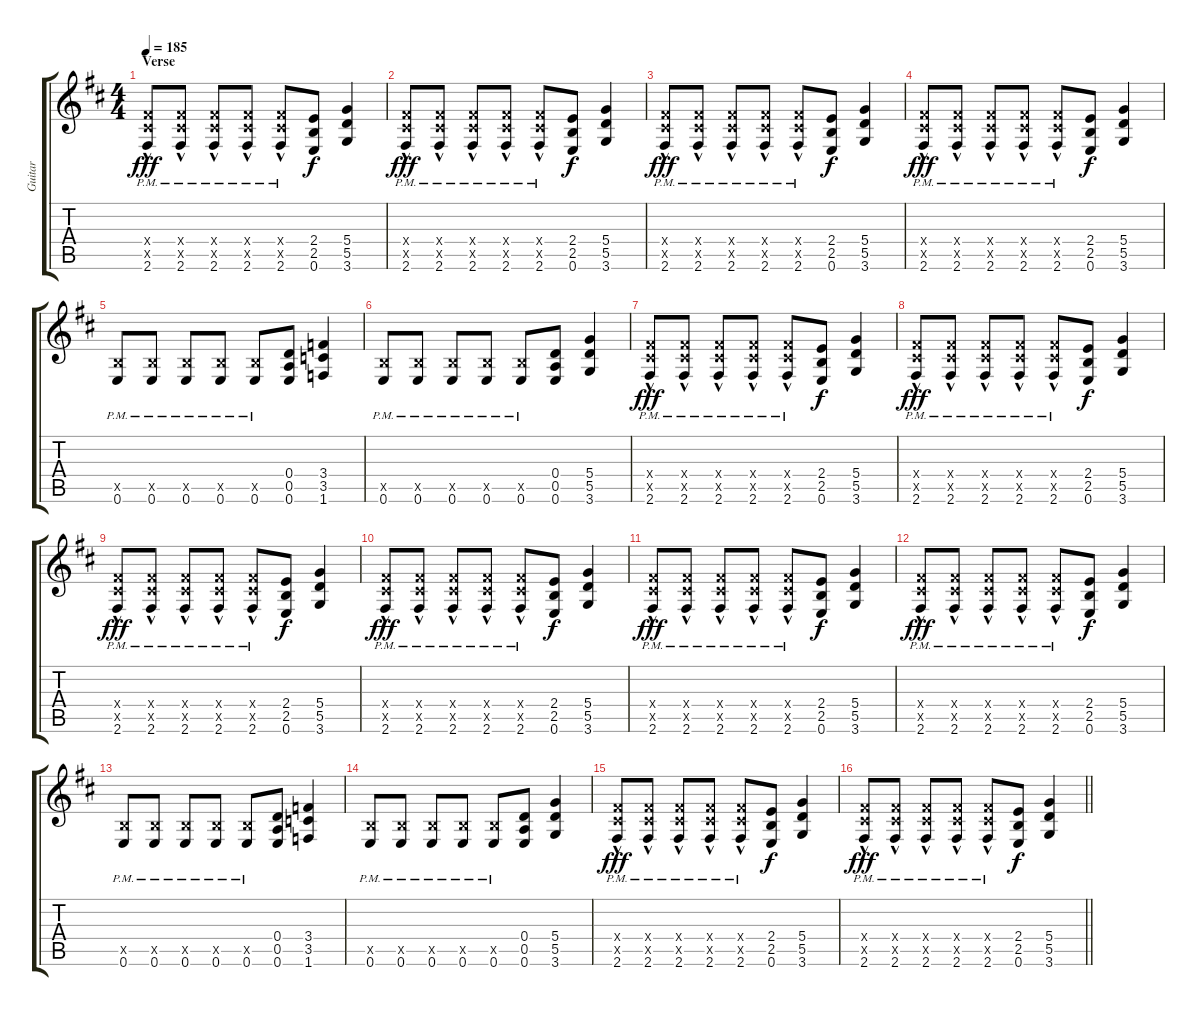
\track ("Guitar" "Guitar") {instrument overdrivenguitar}
\staff {score tabs}
\tuning (E4 B3 G3 D3 A2 E2) {hide}
\ts (4 4)
\section ("" "Verse")
\tempo 185
\clef g2
\ks d
(4.4{hac x} 4.5{x} 2.6{pm}).8{dy fff} (4.4{hac x} 4.5{x} 2.6{pm}).8 (4.4{hac x} 4.5{x} 2.6{pm}).8 (4.4{hac x} 4.5{x} 2.6{pm}).8 (4.4{hac x} 4.5{x} 2.6{pm}).8 (2.4 2.5 0.6).8{dy f} (5.4 5.5 3.6).4 |
(4.4{hac x} 4.5{x} 2.6{pm}).8{dy fff} (4.4{hac x} 4.5{x} 2.6{pm}).8 (4.4{hac x} 4.5{x} 2.6{pm}).8 (4.4{hac x} 4.5{x} 2.6{pm}).8 (4.4{hac x} 4.5{x} 2.6{pm}).8 (2.4 2.5 0.6).8{dy f} (5.4 5.5 3.6).4 |
(4.4{hac x} 4.5{x} 2.6{pm}).8{dy fff} (4.4{hac x} 4.5{x} 2.6{pm}).8 (4.4{hac x} 4.5{x} 2.6{pm}).8 (4.4{hac x} 4.5{x} 2.6{pm}).8 (4.4{hac x} 4.5{x} 2.6{pm}).8 (2.4 2.5 0.6).8{dy f} (5.4 5.5 3.6).4 |
(4.4{hac x} 4.5{x} 2.6{pm}).8{dy fff} (4.4{hac x} 4.5{x} 2.6{pm}).8 (4.4{hac x} 4.5{x} 2.6{pm}).8 (4.4{hac x} 4.5{x} 2.6{pm}).8 (4.4{hac x} 4.5{x} 2.6{pm}).8 (2.4 2.5 0.6).8{dy f} (5.4 5.5 3.6).4 |
(2.5{x} 0.6{pm}).8 (2.5{x} 0.6{pm}).8 (2.5{x} 0.6{pm}).8 (2.5{x} 0.6{pm}).8 (2.5{x} 0.6{pm}).8 (0.4 0.5 0.6).8 (3.4 3.5 1.6).4 |
(2.5{x} 0.6{pm}).8 (2.5{x} 0.6{pm}).8 (2.5{x} 0.6{pm}).8 (2.5{x} 0.6{pm}).8 (2.5{x} 0.6{pm}).8 (0.4 0.5 0.6).8 (5.4 5.5 3.6).4 |
(4.4{hac x} 4.5{x} 2.6{pm}).8{dy fff} (4.4{hac x} 4.5{x} 2.6{pm}).8 (4.4{hac x} 4.5{x} 2.6{pm}).8 (4.4{hac x} 4.5{x} 2.6{pm}).8 (4.4{hac x} 4.5{x} 2.6{pm}).8 (2.4 2.5 0.6).8{dy f} (5.4 5.5 3.6).4 |
(4.4{hac x} 4.5{x} 2.6{pm}).8{dy fff} (4.4{hac x} 4.5{x} 2.6{pm}).8 (4.4{hac x} 4.5{x} 2.6{pm}).8 (4.4{hac x} 4.5{x} 2.6{pm}).8 (4.4{hac x} 4.5{x} 2.6{pm}).8 (2.4 2.5 0.6).8{dy f} (5.4 5.5 3.6).4 |
(4.4{hac x} 4.5{x} 2.6{pm}).8{dy fff} (4.4{hac x} 4.5{x} 2.6{pm}).8 (4.4{hac x} 4.5{x} 2.6{pm}).8 (4.4{hac x} 4.5{x} 2.6{pm}).8 (4.4{hac x} 4.5{x} 2.6{pm}).8 (2.4 2.5 0.6).8{dy f} (5.4 5.5 3.6).4 |
(4.4{hac x} 4.5{x} 2.6{pm}).8{dy fff} (4.4{hac x} 4.5{x} 2.6{pm}).8 (4.4{hac x} 4.5{x} 2.6{pm}).8 (4.4{hac x} 4.5{x} 2.6{pm}).8 (4.4{hac x} 4.5{x} 2.6{pm}).8 (2.4 2.5 0.6).8{dy f} (5.4 5.5 3.6).4 |
(4.4{hac x} 4.5{x} 2.6{pm}).8{dy fff} (4.4{hac x} 4.5{x} 2.6{pm}).8 (4.4{hac x} 4.5{x} 2.6{pm}).8 (4.4{hac x} 4.5{x} 2.6{pm}).8 (4.4{hac x} 4.5{x} 2.6{pm}).8 (2.4 2.5 0.6).8{dy f} (5.4 5.5 3.6).4 |
(4.4{hac x} 4.5{x} 2.6{pm}).8{dy fff} (4.4{hac x} 4.5{x} 2.6{pm}).8 (4.4{hac x} 4.5{x} 2.6{pm}).8 (4.4{hac x} 4.5{x} 2.6{pm}).8 (4.4{hac x} 4.5{x} 2.6{pm}).8 (2.4 2.5 0.6).8{dy f} (5.4 5.5 3.6).4 |
(2.5{x} 0.6{pm}).8 (2.5{x} 0.6{pm}).8 (2.5{x} 0.6{pm}).8 (2.5{x} 0.6{pm}).8 (2.5{x} 0.6{pm}).8 (0.4 0.5 0.6).8 (3.4 3.5 1.6).4 |
(2.5{x} 0.6{pm}).8 (2.5{x} 0.6{pm}).8 (2.5{x} 0.6{pm}).8 (2.5{x} 0.6{pm}).8 (2.5{x} 0.6{pm}).8 (0.4 0.5 0.6).8 (5.4 5.5 3.6).4 |
(4.4{hac x} 4.5{x} 2.6{pm}).8{dy fff} (4.4{hac x} 4.5{x} 2.6{pm}).8 (4.4{hac x} 4.5{x} 2.6{pm}).8 (4.4{hac x} 4.5{x} 2.6{pm}).8 (4.4{hac x} 4.5{x} 2.6{pm}).8 (2.4 2.5 0.6).8{dy f} (5.4 5.5 3.6).4 |
\barLineRight lightlight
(4.4{hac x} 4.5{x} 2.6{pm}).8{dy fff} (4.4{hac x} 4.5{x} 2.6{pm}).8 (4.4{hac x} 4.5{x} 2.6{pm}).8 (4.4{hac x} 4.5{x} 2.6{pm}).8 (4.4{hac x} 4.5{x} 2.6{pm}).8 (2.4 2.5 0.6).8{dy f} (5.4 5.5 3.6).4
